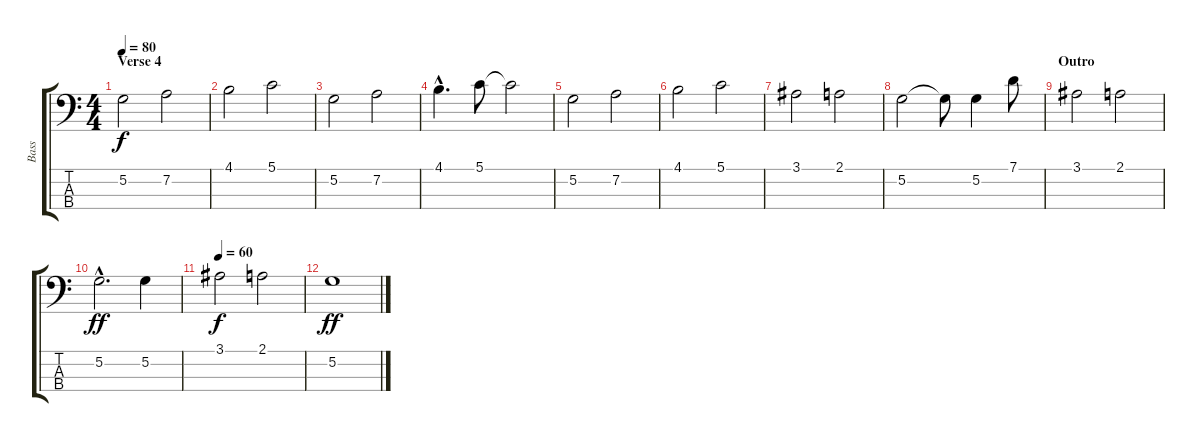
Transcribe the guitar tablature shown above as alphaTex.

\track ("Bass" "Bass") {instrument acousticbass}
\staff {score tabs}
\tuning (G2 D2 A1 E1) {hide}
\ts (4 4)
\section ("" "Verse 4")
\tempo 80
\clef f4
\ks c
5.2.2{dy f} 7.2.2 |
4.1.2 5.1.2 |
5.2.2 7.2.2 |
4.1{hac}.4{d} 5.1.8 5.1{t}.2 |
5.2.2 7.2.2 |
4.1.2 5.1.2 |
3.1.2 2.1.2 |
5.2.2 5.2{t}.8 5.2.4 7.1.8 |
\section ("" "Outro")
3.1.2 2.1.2 |
5.2{hac}.2{d dy ff} 5.2.4 |
\tempo 60
3.1.2{dy f} 2.1.2 |
5.2.1{dy ff}
